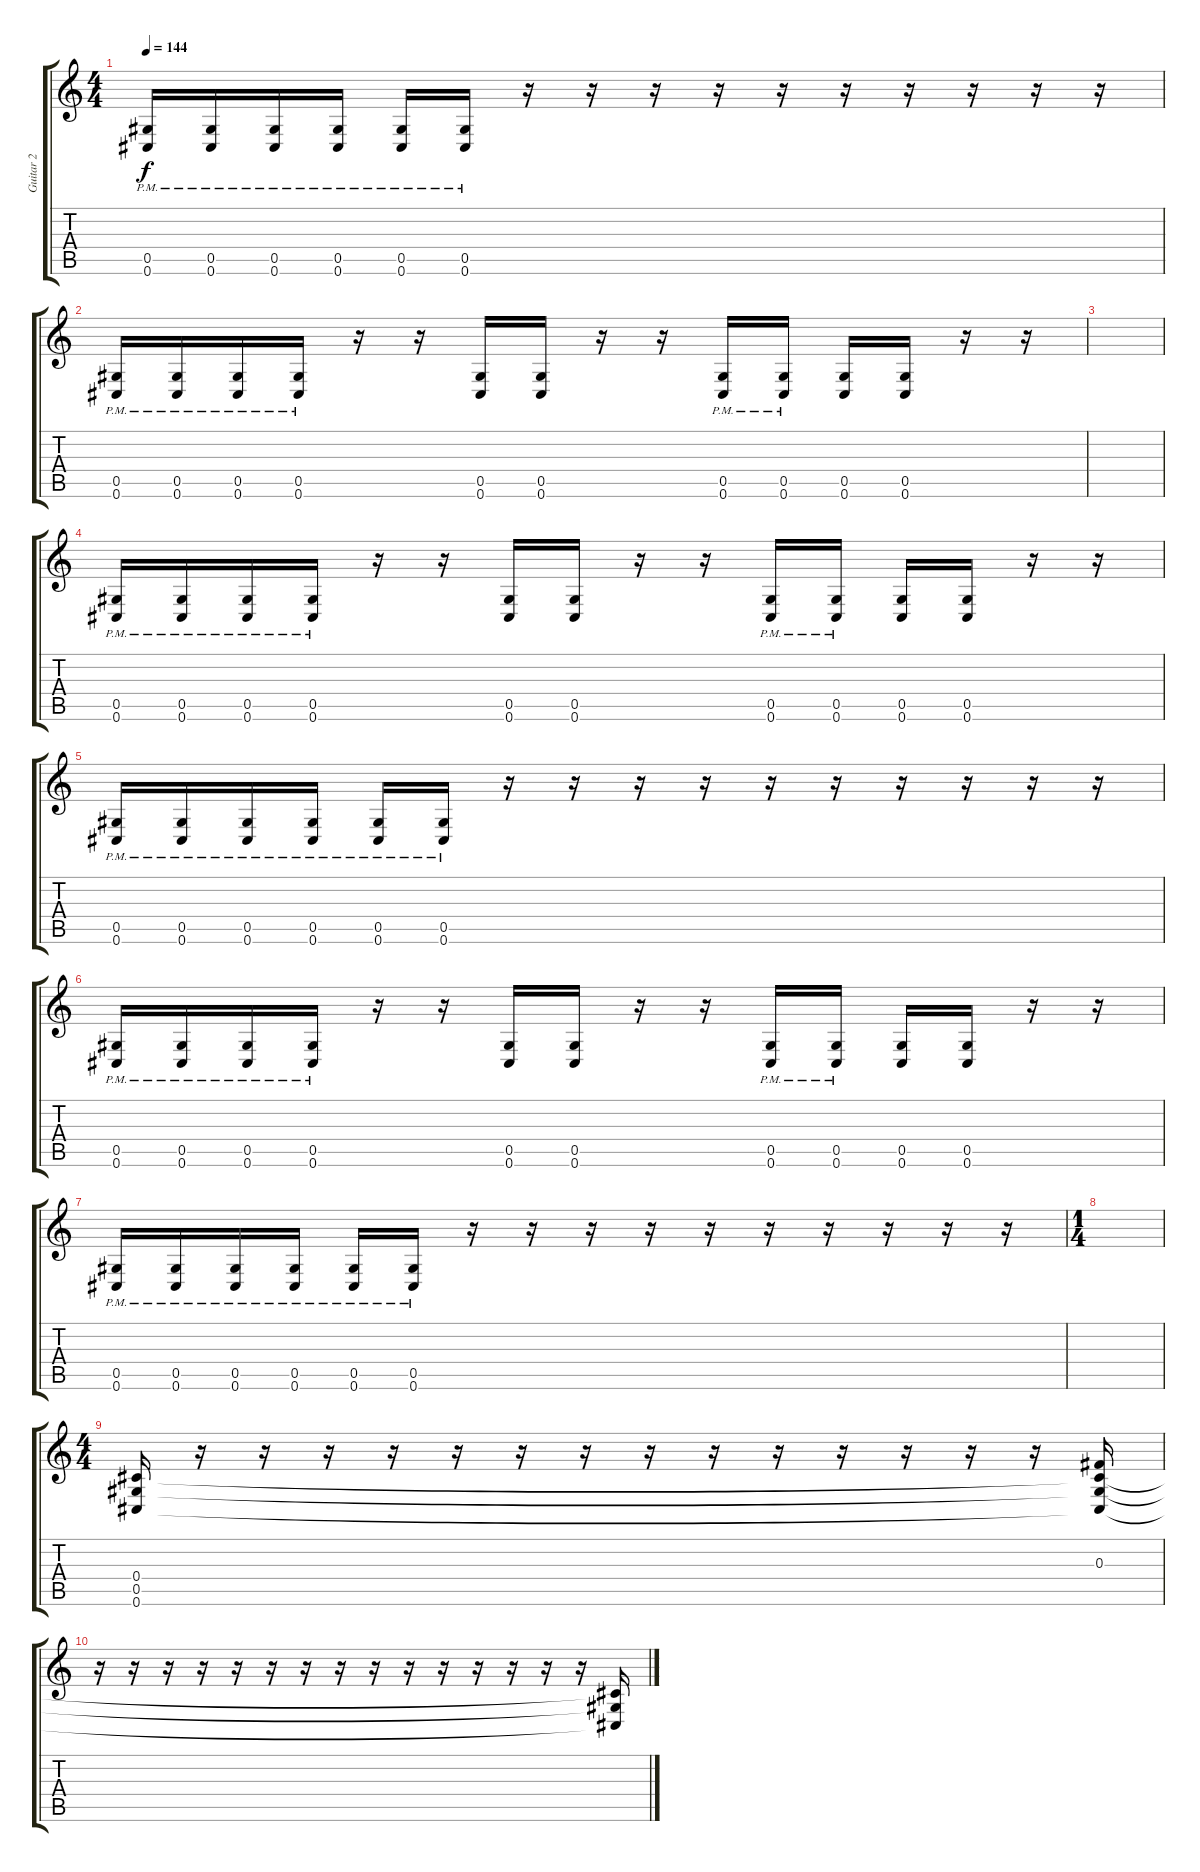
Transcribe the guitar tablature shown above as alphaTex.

\track ("Guitar 2" "Guitar 2") {instrument overdrivenguitar}
\staff {score tabs}
\tuning (Eb4 Bb3 Gb3 Db3 Ab2 Db2) {hide}
\ts (4 4)
\tempo 144
\clef g2
\ks c
(0.5{pm} 0.6{pm}).16{dy f} (0.5{pm} 0.6{pm}).16 (0.5{pm} 0.6{pm}).16 (0.5{pm} 0.6{pm}).16 (0.5{pm} 0.6{pm}).16 (0.5{pm} 0.6{pm}).16 r.16 r.16 r.16 r.16 r.16 r.16 r.16 r.16 r.16 r.16 |
(0.5{pm} 0.6{pm}).16 (0.5{pm} 0.6{pm}).16 (0.5{pm} 0.6{pm}).16 (0.5{pm} 0.6{pm}).16 r.16 r.16 (0.5 0.6).16 (0.5 0.6).16 r.16 r.16 (0.5{pm} 0.6{pm}).16 (0.5{pm} 0.6{pm}).16 (0.5 0.6).16 (0.5 0.6).16 r.16 r.16 |
|
(0.5{pm} 0.6{pm}).16 (0.5{pm} 0.6{pm}).16 (0.5{pm} 0.6{pm}).16 (0.5{pm} 0.6{pm}).16 r.16 r.16 (0.5 0.6).16 (0.5 0.6).16 r.16 r.16 (0.5{pm} 0.6{pm}).16 (0.5{pm} 0.6{pm}).16 (0.5 0.6).16 (0.5 0.6).16 r.16 r.16 |
(0.5{pm} 0.6{pm}).16 (0.5{pm} 0.6{pm}).16 (0.5{pm} 0.6{pm}).16 (0.5{pm} 0.6{pm}).16 (0.5{pm} 0.6{pm}).16 (0.5{pm} 0.6{pm}).16 r.16 r.16 r.16 r.16 r.16 r.16 r.16 r.16 r.16 r.16 |
(0.5{pm} 0.6{pm}).16 (0.5{pm} 0.6{pm}).16 (0.5{pm} 0.6{pm}).16 (0.5{pm} 0.6{pm}).16 r.16 r.16 (0.5 0.6).16 (0.5 0.6).16 r.16 r.16 (0.5{pm} 0.6{pm}).16 (0.5{pm} 0.6{pm}).16 (0.5 0.6).16 (0.5 0.6).16 r.16 r.16 |
(0.5{pm} 0.6{pm}).16 (0.5{pm} 0.6{pm}).16 (0.5{pm} 0.6{pm}).16 (0.5{pm} 0.6{pm}).16 (0.5{pm} 0.6{pm}).16 (0.5{pm} 0.6{pm}).16 r.16 r.16 r.16 r.16 r.16 r.16 r.16 r.16 r.16 r.16 |
\ts (1 4)
|
\ts (4 4)
(0.4 0.5 0.6).16 r.16 r.16 r.16 r.16 r.16 r.16 r.16 r.16 r.16 r.16 r.16 r.16 r.16 r.16 (0.3 0.4{t} 0.5{t} 0.6{t}).16 |
r.16 r.16 r.16 r.16 r.16 r.16 r.16 r.16 r.16 r.16 r.16 r.16 r.16 r.16 r.16 (0.4{t} 0.5{t} 0.6{t}).16
